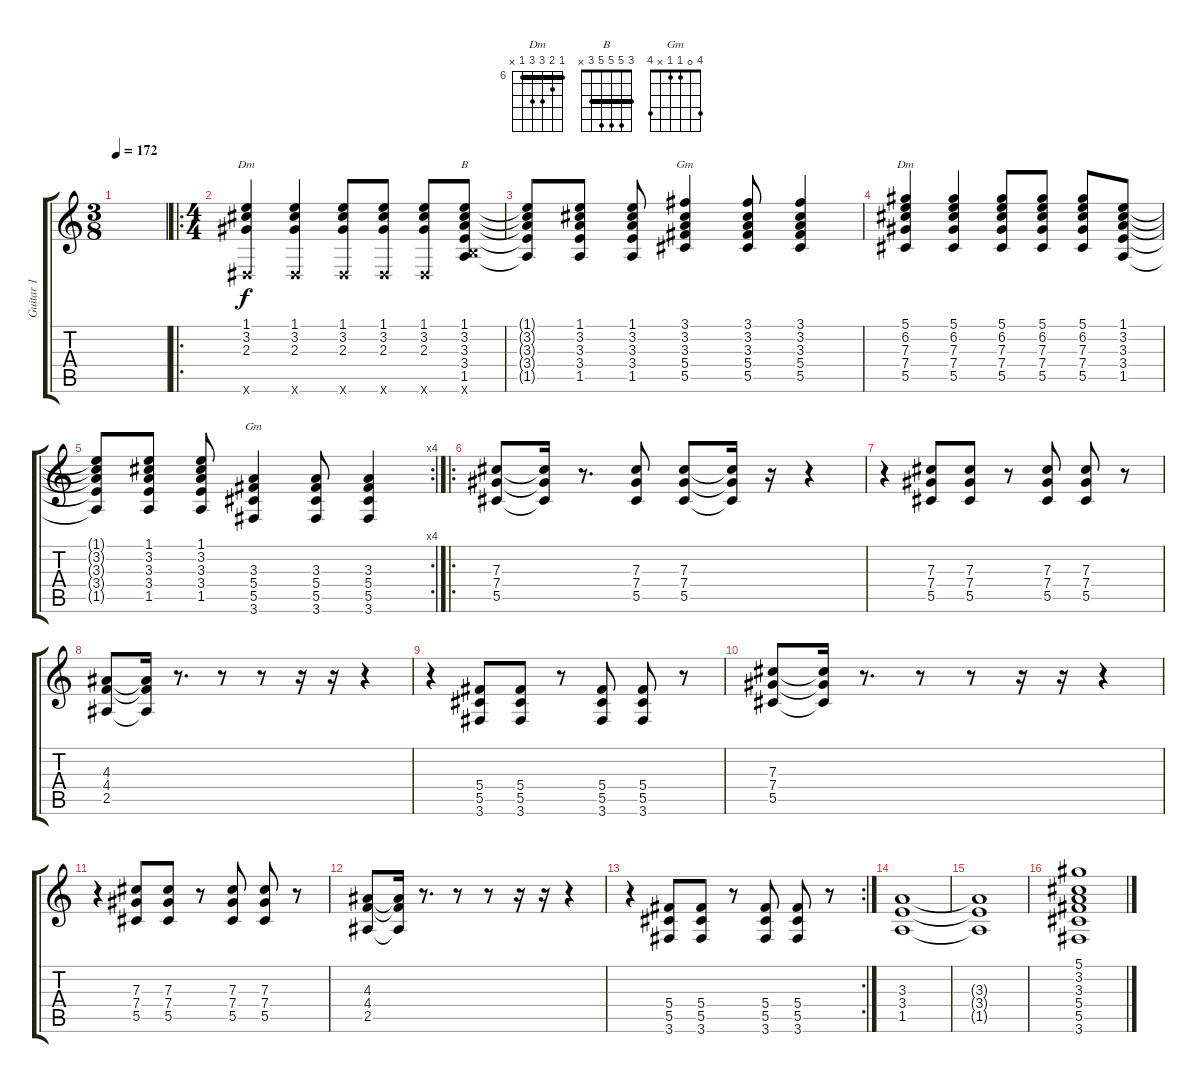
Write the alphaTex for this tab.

\track ("Guitar 1" "Guitar 1") {instrument distortionguitar}
\staff {score tabs}
\tuning (Eb4 Bb3 Gb3 Db3 Ab2 Eb2) {hide}
\chord ("Dm" 2 4 3 1 x x)
\chord ("B" 3 5 5 5 3 x) {barre 3}
\chord ("Gm" 4 4 4 6 x x) {firstfret 4 barre 4}
\chord ("Dm" 6 7 8 8 6 x) {firstfret 6 barre 6}
\chord ("Gm" 4 0 1 1 x 4)
\ts (3 8)
\tempo 172
\clef g2
\ks c
|
\ro
\ts (4 4)
(1.1 3.2 2.3 0.6{x}).4{ch "Dm"} (1.1 3.2 2.3 0.6{x}).4 (1.1 3.2 2.3 0.6{x}).8 (1.1 3.2 2.3 0.6{x}).8 (1.1 3.2 2.3 0.6{x}).8 (1.1 3.2 3.3 3.4 1.5 8.6{x}).8{ch "B"} |
(1.1{t} 3.2{t} 3.3{t} 3.4{t} 1.5{t}).8 (1.1 3.2 3.3 3.4 1.5).8 (1.1 3.2 3.3 3.4 1.5).8 (3.1 3.2 3.3 5.4 5.5).4{ch "Gm"} (3.1 3.2 3.3 5.4 5.5).8 (3.1 3.2 3.3 5.4 5.5).4 |
(5.1 6.2 7.3 7.4 5.5).4{ch "Dm"} (5.1 6.2 7.3 7.4 5.5).4 (5.1 6.2 7.3 7.4 5.5).8 (5.1 6.2 7.3 7.4 5.5).8 (5.1 6.2 7.3 7.4 5.5).8 (1.1 3.2 3.3 3.4 1.5).8 |
\rc 4
(1.1{t} 3.2{t} 3.3{t} 3.4{t} 1.5{t}).8 (1.1 3.2 3.3 3.4 1.5).8 (1.1 3.2 3.3 3.4 1.5).8 (3.3 5.4 5.5 3.6).4{ch "Gm"} (3.3 5.4 5.5 3.6).8 (3.3 5.4 5.5 3.6).4 |
\ro
(7.3 7.4 5.5).8 (7.3{t} 7.4{t} 5.5{t}).16 r.8{d} (7.3 7.4 5.5).8 (7.3 7.4 5.5).8 (7.3{t} 7.4{t} 5.5{t}).16 r.16 r.4 |
r.4 (7.3 7.4 5.5).8 (7.3 7.4 5.5).8 r.8 (7.3 7.4 5.5).8 (7.3 7.4 5.5).8 r.8 |
(4.3 4.4 2.5).8 (4.3{t} 4.4{t} 2.5{t}).16 r.8{d} r.8 r.8 r.16 r.16 r.4 |
r.4 (5.4 5.5 3.6).8 (5.4 5.5 3.6).8 r.8 (5.4 5.5 3.6).8 (5.4 5.5 3.6).8 r.8 |
(7.3 7.4 5.5).8 (7.3{t} 7.4{t} 5.5{t}).16 r.8{d} r.8 r.8 r.16 r.16 r.4 |
r.4 (7.3 7.4 5.5).8 (7.3 7.4 5.5).8 r.8 (7.3 7.4 5.5).8 (7.3 7.4 5.5).8 r.8 |
(4.3 4.4 2.5).8 (4.3{t} 4.4{t} 2.5{t}).16 r.8{d} r.8 r.8 r.16 r.16 r.4 |
\rc 2
r.4 (5.4 5.5 3.6).8 (5.4 5.5 3.6).8 r.8 (5.4 5.5 3.6).8 (5.4 5.5 3.6).8 r.8 |
(3.3 3.4 1.5).1 |
(3.3{t} 3.4{t} 1.5{t}).1 |
(5.1 3.2 3.3 5.4 5.5 3.6).1
